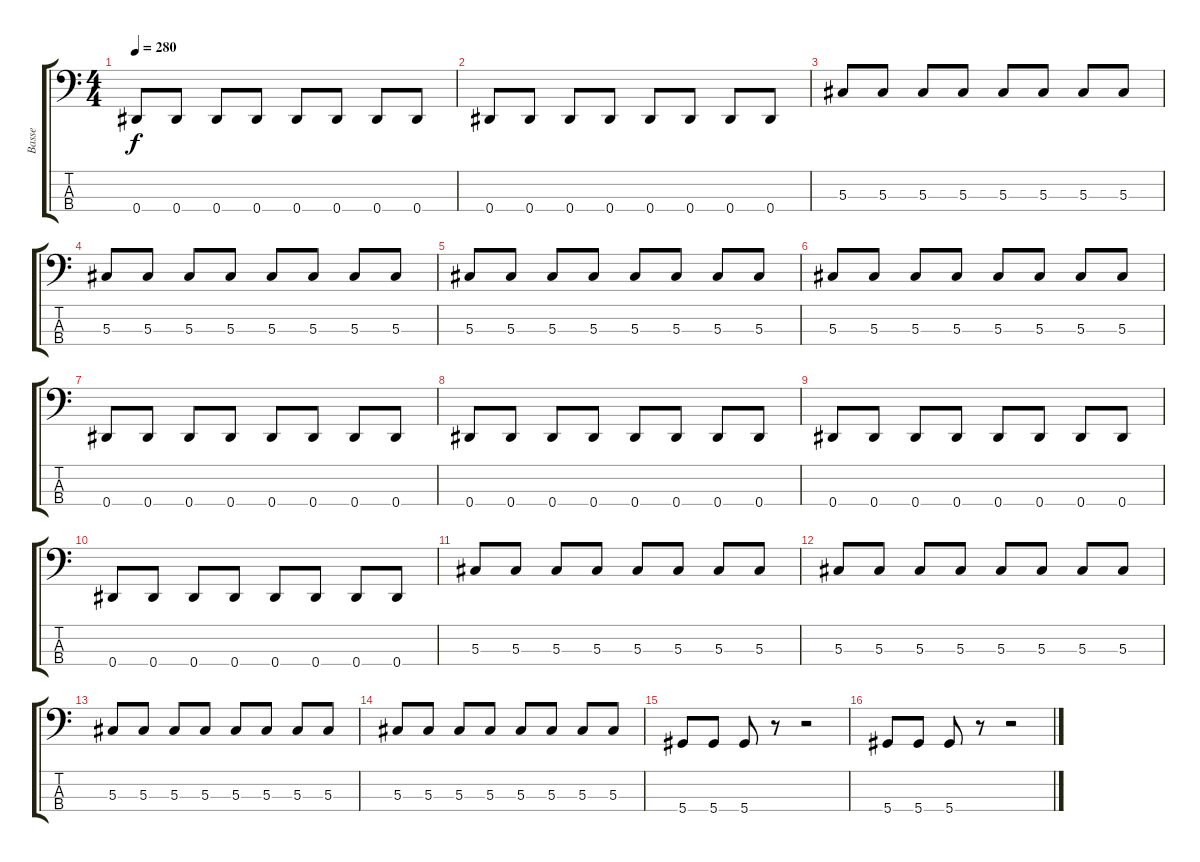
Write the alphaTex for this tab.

\track ("Basse" "Basse") {instrument electricbassfinger}
\staff {score tabs}
\tuning (Gb2 Db2 Ab1 Eb1) {hide}
\ts (4 4)
\tempo 280
\clef f4
\ks c
0.4.8{dy f} 0.4.8 0.4.8 0.4.8 0.4.8 0.4.8 0.4.8 0.4.8 |
0.4.8 0.4.8 0.4.8 0.4.8 0.4.8 0.4.8 0.4.8 0.4.8 |
5.3.8 5.3.8 5.3.8 5.3.8 5.3.8 5.3.8 5.3.8 5.3.8 |
5.3.8 5.3.8 5.3.8 5.3.8 5.3.8 5.3.8 5.3.8 5.3.8 |
5.3.8 5.3.8 5.3.8 5.3.8 5.3.8 5.3.8 5.3.8 5.3.8 |
5.3.8 5.3.8 5.3.8 5.3.8 5.3.8 5.3.8 5.3.8 5.3.8 |
0.4.8 0.4.8 0.4.8 0.4.8 0.4.8 0.4.8 0.4.8 0.4.8 |
0.4.8 0.4.8 0.4.8 0.4.8 0.4.8 0.4.8 0.4.8 0.4.8 |
0.4.8 0.4.8 0.4.8 0.4.8 0.4.8 0.4.8 0.4.8 0.4.8 |
0.4.8 0.4.8 0.4.8 0.4.8 0.4.8 0.4.8 0.4.8 0.4.8 |
5.3.8 5.3.8 5.3.8 5.3.8 5.3.8 5.3.8 5.3.8 5.3.8 |
5.3.8 5.3.8 5.3.8 5.3.8 5.3.8 5.3.8 5.3.8 5.3.8 |
5.3.8 5.3.8 5.3.8 5.3.8 5.3.8 5.3.8 5.3.8 5.3.8 |
5.3.8 5.3.8 5.3.8 5.3.8 5.3.8 5.3.8 5.3.8 5.3.8 |
5.4.8 5.4.8 5.4.8 r.8 r.2 |
5.4.8 5.4.8 5.4.8 r.8 r.2
